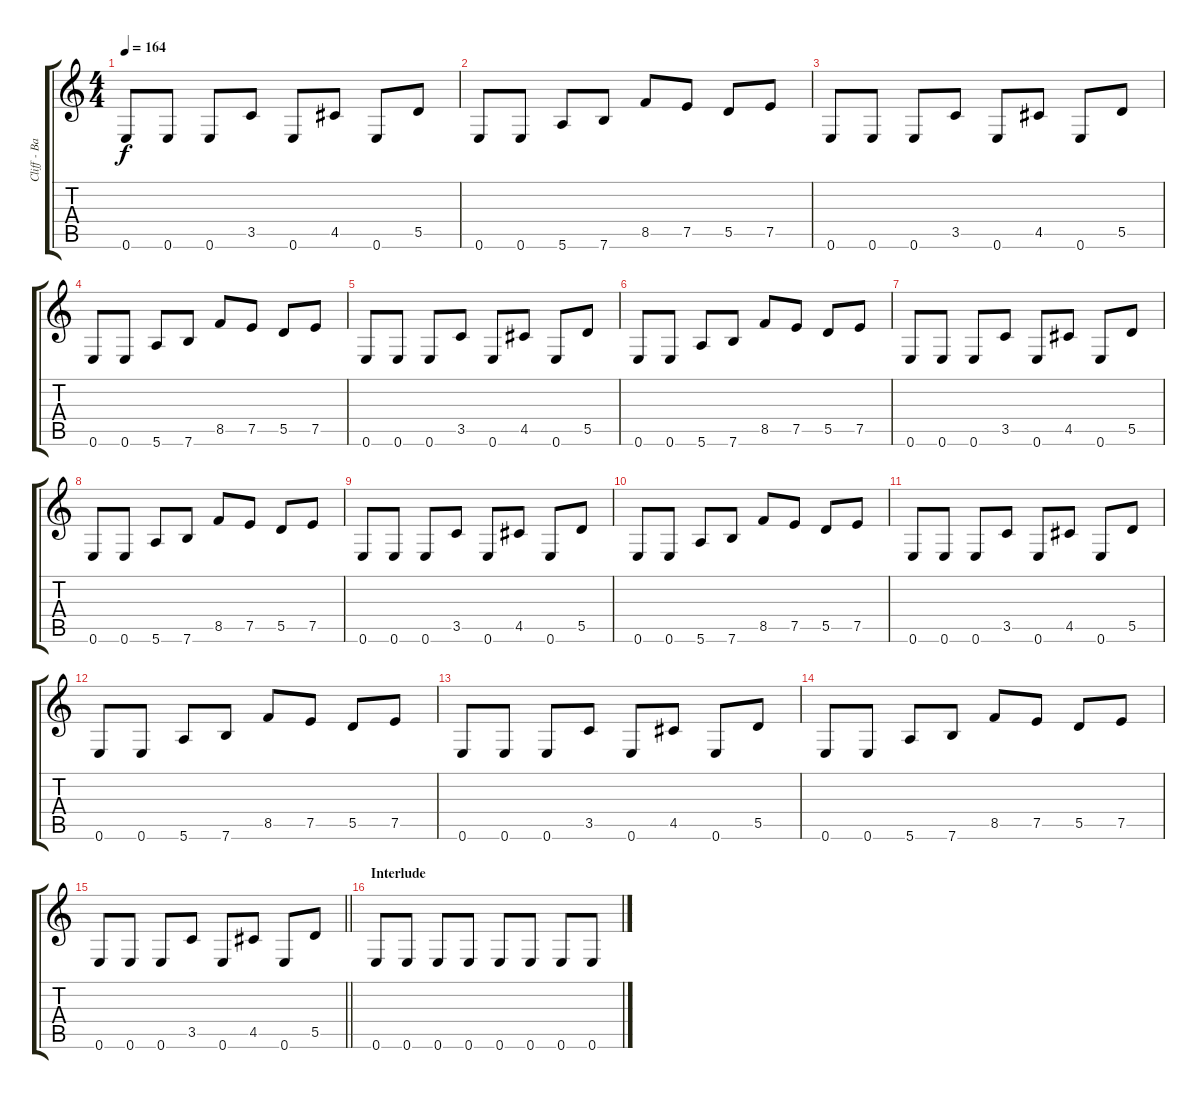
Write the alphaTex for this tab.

\track ("Cliff - Bass" "Cliff - Ba") {solo instrument electricbassfinger}
\staff {score tabs}
\tuning (E4 B3 G3 D3 A2 E2) {hide}
\ts (4 4)
\tempo 164
\clef g2
\ks c
0.6.8{dy f} 0.6.8 0.6.8 3.5.8 0.6.8 4.5.8 0.6.8 5.5.8 |
0.6.8 0.6.8 5.6.8 7.6.8 8.5.8 7.5.8 5.5.8 7.5.8 |
0.6.8 0.6.8 0.6.8 3.5.8 0.6.8 4.5.8 0.6.8 5.5.8 |
0.6.8 0.6.8 5.6.8 7.6.8 8.5.8 7.5.8 5.5.8 7.5.8 |
0.6.8 0.6.8 0.6.8 3.5.8 0.6.8 4.5.8 0.6.8 5.5.8 |
0.6.8 0.6.8 5.6.8 7.6.8 8.5.8 7.5.8 5.5.8 7.5.8 |
0.6.8 0.6.8 0.6.8 3.5.8 0.6.8 4.5.8 0.6.8 5.5.8 |
0.6.8 0.6.8 5.6.8 7.6.8 8.5.8 7.5.8 5.5.8 7.5.8 |
0.6.8 0.6.8 0.6.8 3.5.8 0.6.8 4.5.8 0.6.8 5.5.8 |
0.6.8 0.6.8 5.6.8 7.6.8 8.5.8 7.5.8 5.5.8 7.5.8 |
0.6.8 0.6.8 0.6.8 3.5.8 0.6.8 4.5.8 0.6.8 5.5.8 |
0.6.8 0.6.8 5.6.8 7.6.8 8.5.8 7.5.8 5.5.8 7.5.8 |
0.6.8 0.6.8 0.6.8 3.5.8 0.6.8 4.5.8 0.6.8 5.5.8 |
0.6.8 0.6.8 5.6.8 7.6.8 8.5.8 7.5.8 5.5.8 7.5.8 |
\barLineRight lightlight
0.6.8 0.6.8 0.6.8 3.5.8 0.6.8 4.5.8 0.6.8 5.5.8 |
\section ("" "Interlude")
0.6.8 0.6.8 0.6.8 0.6.8 0.6.8 0.6.8 0.6.8 0.6.8
